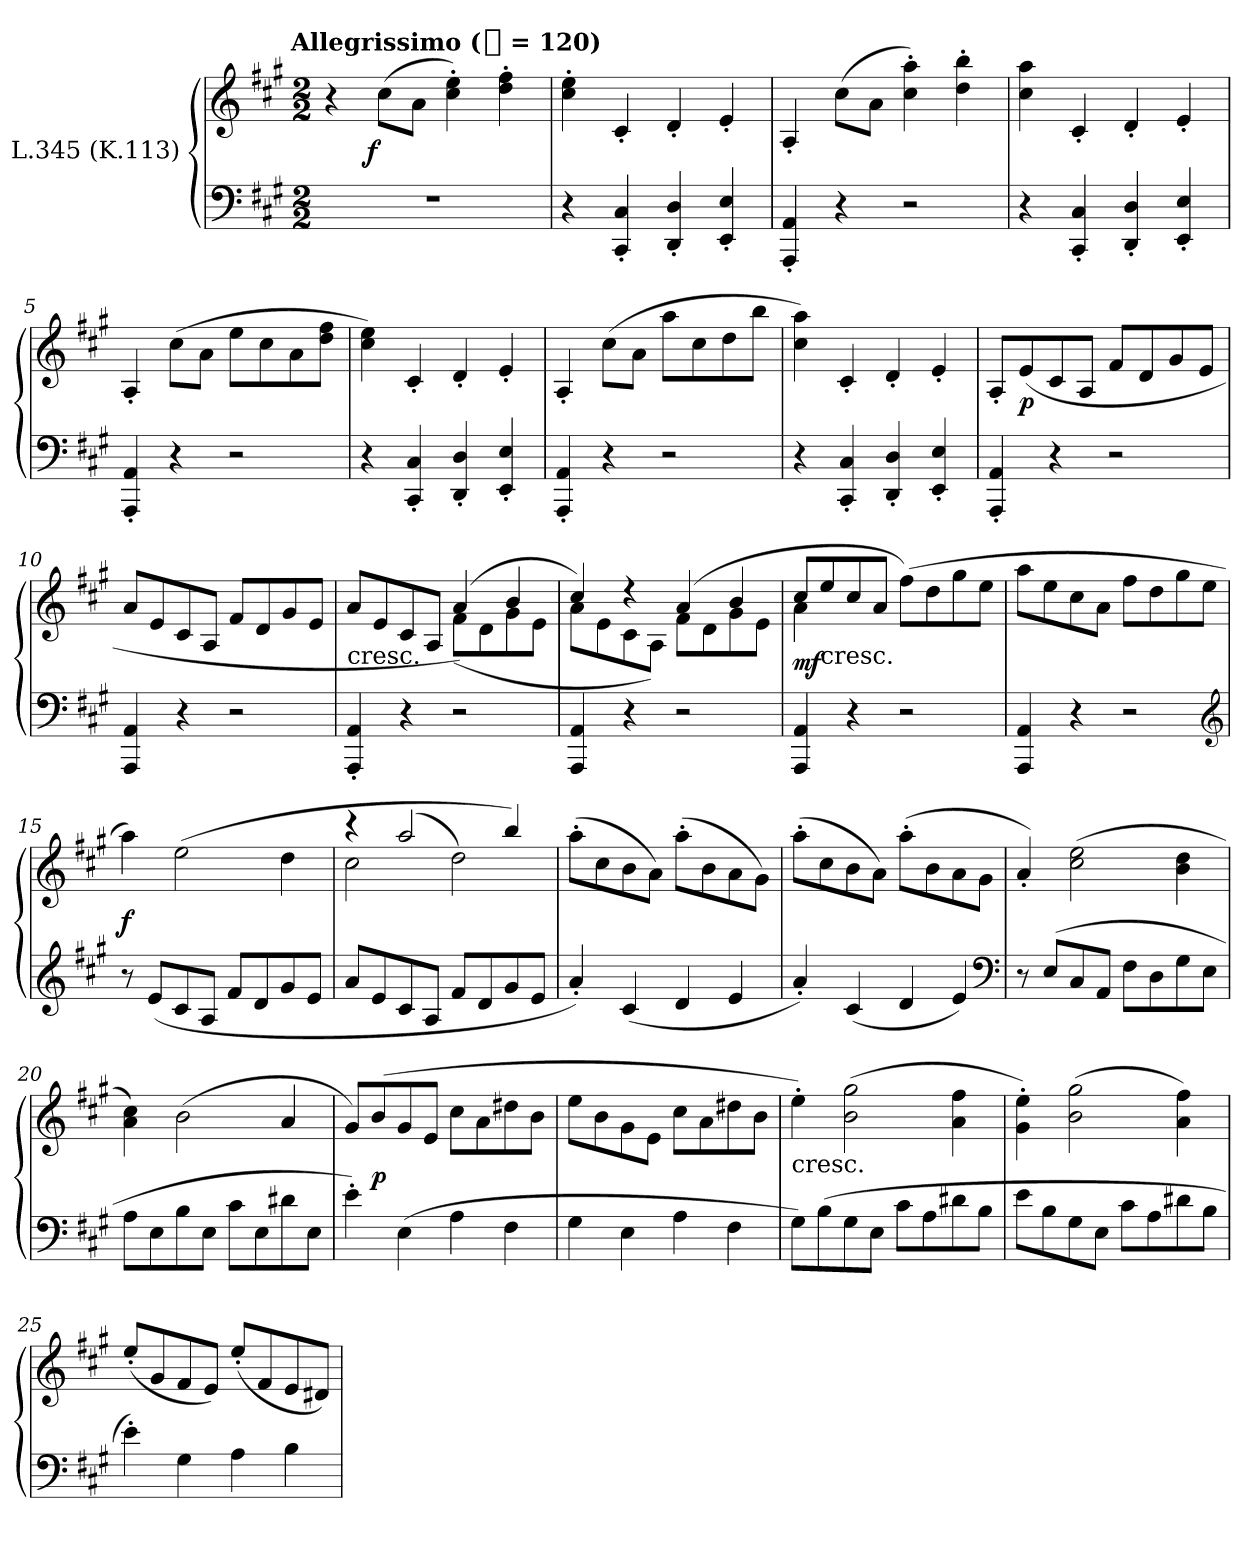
**kern	**kern	**dynam
*part1	*part1	*part1
*staff2	*staff1	*staff1/2
*I"L.345 (K.113)	*	*
*clefF4	*clefG2	*
*k[f#c#g#]	*k[f#c#g#]	*
*A:	*A:	*
!!LO:TX:omd:t=Allegrissimo ([half] = 120)
*M2/2	*M2/2	*
*MM240	*MM240	*
=1	=1	=1
1r	4r	.
!	!	!LO:DY:rj
.	(8cc#L	f
.	8aJ	.
.	4cc#' 4ee')	.
.	4dd' 4ff#'	.
=2	=2	=2
4r	4cc#' 4ee'	.
4CC#' 4C#'	4c#'	.
4DD' 4D'	4d'	.
4EE' 4E'	4e'	.
=3	=3	=3
4AAA' 4AA'	4A'	.
4r	(8cc#L	.
.	8aJ	.
2r	4cc#' 4aa')	.
.	4dd' 4bb'	.
=4	=4	=4
4r	4cc# 4aa	.
4CC#' 4C#'	4c#'	.
4DD' 4D'	4d'	.
4EE' 4E'	4e'	.
=5	=5	=5
4AAA' 4AA'	4A'	.
4r	(8cc#L	.
.	8aJ	.
2r	8eeL	.
.	8cc#	.
.	8a	.
.	8dd 8ff#J	.
!!LO:LB:g=z
=6	=6	=6
4r	4cc# 4ee)	.
4CC#' 4C#'	4c#'	.
4DD' 4D'	4d'	.
4EE' 4E'	4e'	.
=7	=7	=7
4AAA' 4AA'	4A'	.
4r	(8cc#L	.
.	8aJ	.
2r	8aaL	.
.	8cc#	.
.	8dd	.
.	8bbJ	.
=8	=8	=8
4r	4cc# 4aa)	.
4CC#' 4C#'	4c#'	.
4DD' 4D'	4d'	.
4EE' 4E'	4e'	.
=9	=9	=9
4AAA' 4AA'	8A'L	.
.	(>8e	p
4r	8c#	.
.	8AJ	.
2r	8f#L	.
.	8d	.
.	8g#	.
.	8eJ	.
=10	=10	=10
4AAA 4AA	8aL	.
.	8e	.
4r	8c#	.
.	8AJ	.
2r	8f#L	.
.	8d	.
.	8g#	.
.	8eJ	.
!!LO:LB:g=z
=11	=11	=11
*	*^	*
!	!LO:TX:c:t=cresc.	!	!
4AAA' 4AA'	2ryy	8aL	.
.	.	8e	.
4r	.	8c#	.
.	.	8AJ	.
2r	(4a)	(8f#L	.
.	.	8d	.
.	4b	8g#	.
.	.	8eJ	.
=12	=12	=12	=12
4AAA 4AA	4cc#)	8aL	.
.	.	8e	.
4r	4r	8c#	.
.	.	8AJ)	.
2r	(4a	8f#L	.
.	.	8d	.
.	4b	8g#	.
.	.	8eJ	.
=13	=13	=13	=13
4AAA 4AA	8cc#L	4a	mf
!	!LO:TX:c:t=cresc.	!	!
.	8ee	.	.
4r	8cc#	4ryy	.
.	8aJ	.	.
2r	2ryy	(8ff#L)	.
.	.	8dd	.
.	.	8gg#	.
.	.	8eeJ	.
*	*v	*v	*
=14	=14	=14
4AAA 4AA	8aaL	.
.	8ee	.
4r	8cc#	.
.	8aJ	.
2r	8ff#L	.
.	8dd	.
.	8gg#	.
.	8eeJ	.
*clefG2	*	*
!!LO:LB:g=z
=15	=15	=15
8r	4aa)	f
(8eL	.	.
8c#	(<2ee	.
8AJ	.	.
8f#L	.	.
8d	.	.
8g#	4dd	.
8eJ	.	.
=16	=16	=16
*	*^	*
8aL	4r	2cc#	.
8e	.	.	.
8c#	(2aa	.	.
8AJ	.	.	.
8f#L	.	2dd)	.
8d	.	.	.
8g#	4bb)	.	.
8eJ	.	.	.
*	*v	*v	*
=17	=17	=17
4a')	(8aa'L	.
.	8cc#	.
(4c#	8b	.
.	8aJ)	.
4d	(8aa'L	.
.	8b	.
4e	8a	.
.	8g#J)	.
=18	=18	=18
4a')	(8aa'L	.
.	8cc#	.
(4c#	8b	.
.	8aJ)	.
4d	(8aa'L	.
.	8b	.
4e)	8a	.
.	8g#J	.
*clefF4	*	*
!!LO:LB:g=z
=19	=19	=19
8r	4a')	.
(8EL	.	.
8C#	(2cc# 2ee	.
8AAJ	.	.
8F#L	.	.
8D	.	.
8G#	4b 4dd	.
8EJ	.	.
=20	=20	=20
8AL	4a 4cc#)	.
8E	.	.
8B	(2b	.
8EJ	.	.
8c#L	.	.
8E	.	.
8d#X	4a	.
8EJ	.	.
=21	=21	=21
4e')	8g#L)	.
.	(8b	p
(4E	8g#	.
.	8eJ	.
4A	8cc#L	.
.	8a	.
4F#	8dd#X	.
.	8bJ	.
=22	=22	=22
4G#	8ee\L	.
.	8b\	.
4E	8g#\	.
.	8e\J	.
4A	8cc#L	.
.	8a	.
4F#	8dd#X	.
.	8bJ	.
!!LO:LB:g=z
=23	=23	=23
!	!LO:TX:c:t=cresc.	!
8G#L)	4ee')	.
(8B	.	.
8G#	(2b 2gg#	.
8EJ	.	.
8c#L	.	.
8A	.	.
8d#X	4a 4ff#	.
8BJ	.	.
=24	=24	=24
8eL	4g#' 4ee')	.
8B	.	.
8G#	(2b 2gg#	.
8EJ	.	.
8c#L	.	.
8A	.	.
8d#X	4a 4ff#)	.
8BJ	.	.
=25	=25	=25
4e')	(8ee'L	.
.	8g#	.
4G#	8f#	.
.	8eJ)	.
4A	(8ee'L	.
.	8f#	.
4B	8e	.
.	8d#XJ)	.
=	=	=
*-	*-	*-
